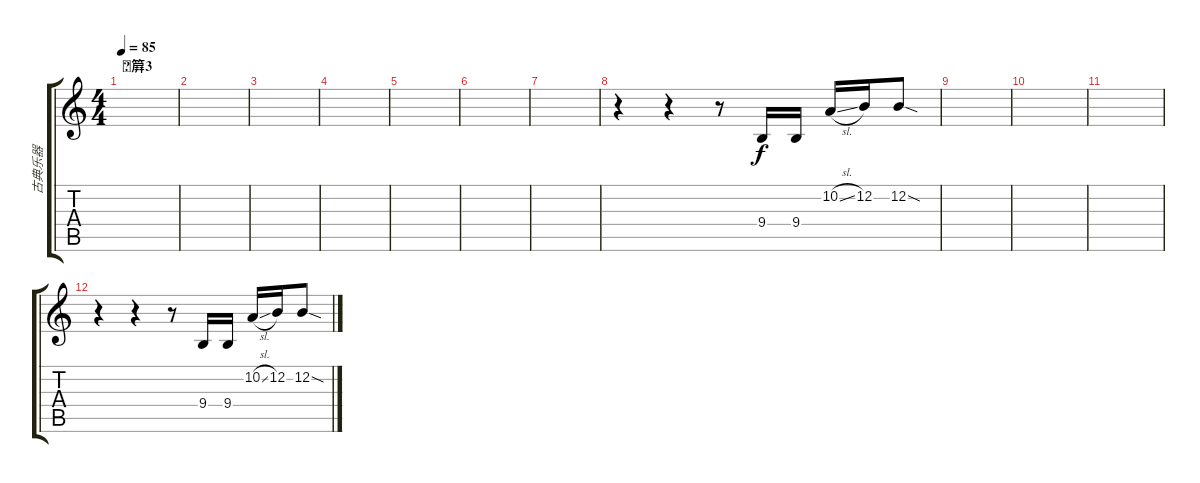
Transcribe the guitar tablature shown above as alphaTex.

\track ("古典乐器" "古典乐器") {instrument lead1square}
\staff {score tabs}
\tuning (E4 B3 G3 D3 A2 E2) {hide}
\ts (4 4)
\section ("" "簈3")
\tempo 85
\clef g2
\ks c
|
|
|
|
|
|
|
r.4 r.4 r.8 9.4.16{instrument lead1square} 9.4.16 10.2{sl}.16 12.2.16 12.2{sod}.8 |
\section ("" "")
|
\section ("" "")
|
|
r.4 r.4 r.8 9.4.16{instrument lead1square} 9.4.16 10.2{sl}.16 12.2.16 12.2{sod}.8
